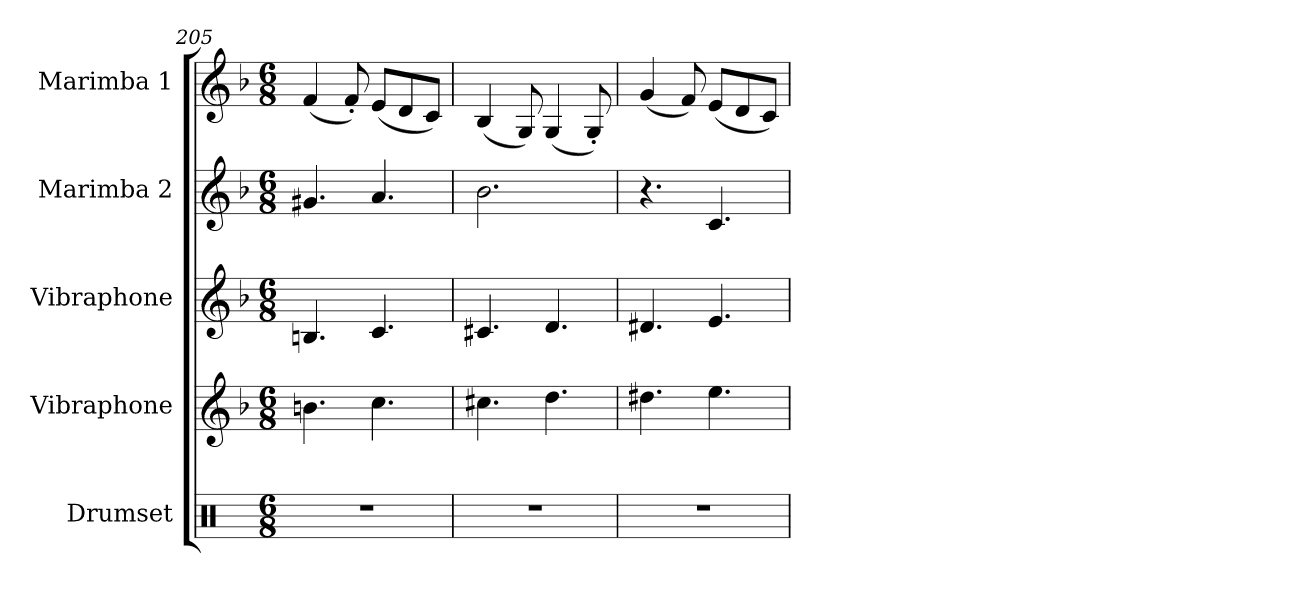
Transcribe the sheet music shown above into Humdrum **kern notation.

**kern	**kern	**kern	**kern	**kern
*part5	*part4	*part3	*part2	*part1
*staff5	*staff4	*staff3	*staff2	*staff1
*I"Drumset	*I"Vibraphone	*I"Vibraphone	*I"Marimba 2	*I"Marimba 1
*I'Drs.	*I'Vib.	*I'Vib.	*I'Mrm. 2	*I'Mrm. 1
*clefX	*clefG2	*clefG2	*clefG2	*clefG2
*k[]	*k[b-]	*k[b-]	*k[b-]	*k[b-]
*M6/8	*M6/8	*M6/8	*M6/8	*M6/8
=205	=205	=205	=205	=205
2.r	4.bn\	4.Bn/	4.g#X/	(4f/
.	.	.	.	8f'/)
.	4.cc\	4.c/	4.a/	(8e/L
.	.	.	.	8d/
.	.	.	.	8c/J)
=206	=206	=206	=206	=206
2.r	4.cc#X\	4.c#X/	2.b-\	(4B-/
.	.	.	.	8G/)
.	4.dd\	4.d/	.	(4G/
.	.	.	.	8G'/)
=207	=207	=207	=207	=207
2.r	4.dd#X\	4.d#X/	4.r	(4g/
.	.	.	.	8f/)
.	4.ee\	4.e/	4.c/	(8e/L
.	.	.	.	8d/
.	.	.	.	8c/J)
=	=	=	=	=
*-	*-	*-	*-	*-
